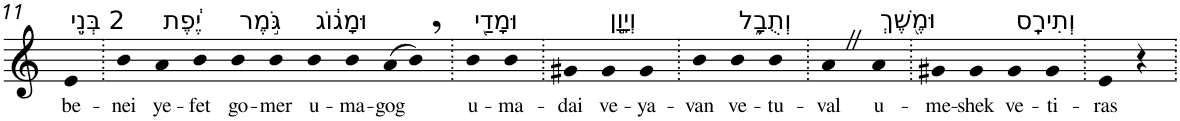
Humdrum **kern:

**kern	**text
*part1	*part1
*staff1	*staff1
*I"Piano	*
*I'Pno	*
!!LO:PB:g=z
*clefG2	*
*k[]	*
=11	=11
!LO:TX:a:t=2 בְּנֵ֣י	!
!	!LO:LY:b
4e	be-
=12.	=12.
!	!LO:LY:b
4b	-nei
!LO:TX:a:t=יֶ֔פֶת	!
!	!LO:LY:b
4a	ye-
!	!LO:LY:b
4b	-fet
!LO:TX:a:t=גֹּ֣מֶר	!
!	!LO:LY:b
4b	go-
!	!LO:LY:b
4b	-mer
!LO:TX:a:t=וּמָג֔וֹג	!
!	!LO:LY:b
4b	u-
!	!LO:LY:b
4b	-ma-
!	!LO:LY:b
(>8a	-gog
8b,)	.
=13.	=13.
!LO:TX:a:t=וּמָדַ֖י	!
!	!LO:LY:b
4b	u-
!	!LO:LY:b
4b	-ma-
=14.	=14.
!	!LO:LY:b
4g#X	-dai
!LO:TX:a:t=וְיָוָ֣ן	!
!	!LO:LY:b
4g#	ve-
!	!LO:LY:b
4g#	-ya-
=15.	=15.
!	!LO:LY:b
4b	-van
!LO:TX:a:t=וְתֻבָ֑ל	!
!	!LO:LY:b
4b	ve-
!	!LO:LY:b
4b	-tu-
=16.	=16.
!	!LO:LY:b
4aZ	-val
!LO:TX:a:t=וּמֶ֖שֶׁךְ	!
!	!LO:LY:b
4a	u-
=17.	=17.
!	!LO:LY:b
4g#X	-me-
!	!LO:LY:b
4g#	-shek
!LO:TX:a:t=וְתִירָֽס	!
!	!LO:LY:b
4g#	ve-
!	!LO:LY:b
4g#	-ti-
=18.	=18.
!	!LO:LY:b
4e	-ras
4r	.
=.	=.
*-	*-
